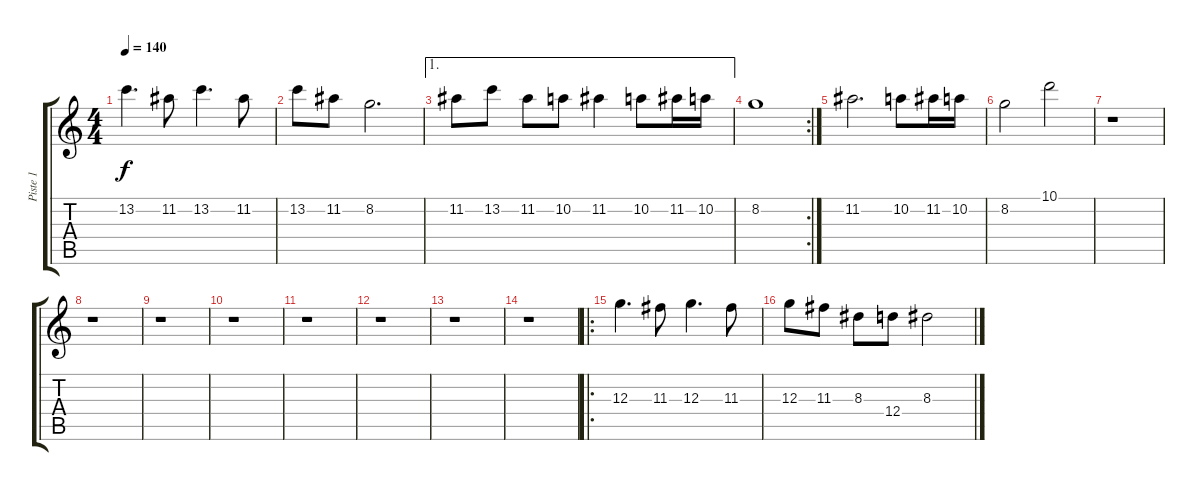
\track ("Piste 1" "Piste 1") {instrument overdrivenguitar}
\staff {score tabs}
\tuning (E4 B3 G3 D3 A2 E2) {hide}
\ts (4 4)
\tempo 140
\clef g2
\ks c
13.2.4{d dy f} 11.2.8 13.2.4{d} 11.2.8 |
13.2.8 11.2.8 8.2.2{d} |
\ae 1
11.2.8 13.2.8 11.2.8 10.2.8 11.2.4 10.2.8 11.2.16 10.2.16 |
\rc 2
8.2.1 |
11.2.2{d} 10.2.8 11.2.16 10.2.16 |
8.2.2 10.1.2 |
r.1 |
r.1 |
r.1 |
r.1 |
r.1 |
r.1 |
r.1 |
r.1 |
\ro
12.3.4{d} 11.3.8 12.3.4{d} 11.3.8 |
12.3.8 11.3.8 8.3.8 12.4.8 8.3.2
